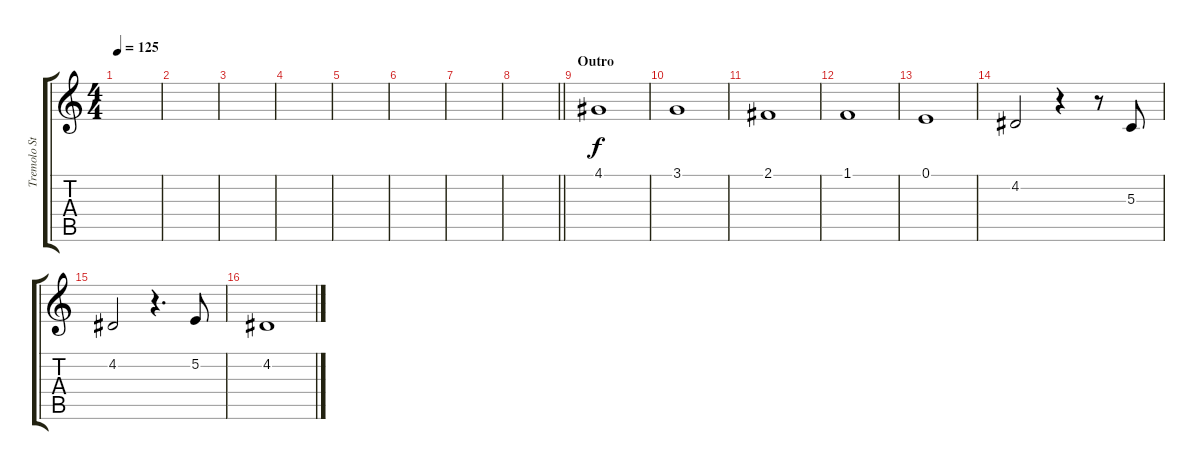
\track ("Tremolo Strings" "Tremolo St") {instrument tremolostrings}
\staff {score tabs}
\tuning (E4 B3 G3 D3 A2 E2) {hide}
\ts (4 4)
\tempo 125
\clef g2
\ks c
|
|
|
|
|
|
|
\barLineRight lightlight
|
\section ("" "Outro")
4.1.1 |
3.1.1 |
2.1.1 |
1.1.1 |
0.1.1 |
4.2.2 r.4 r.8 5.3.8 |
4.2.2 r.4{d} 5.2.8 |
4.2.1
